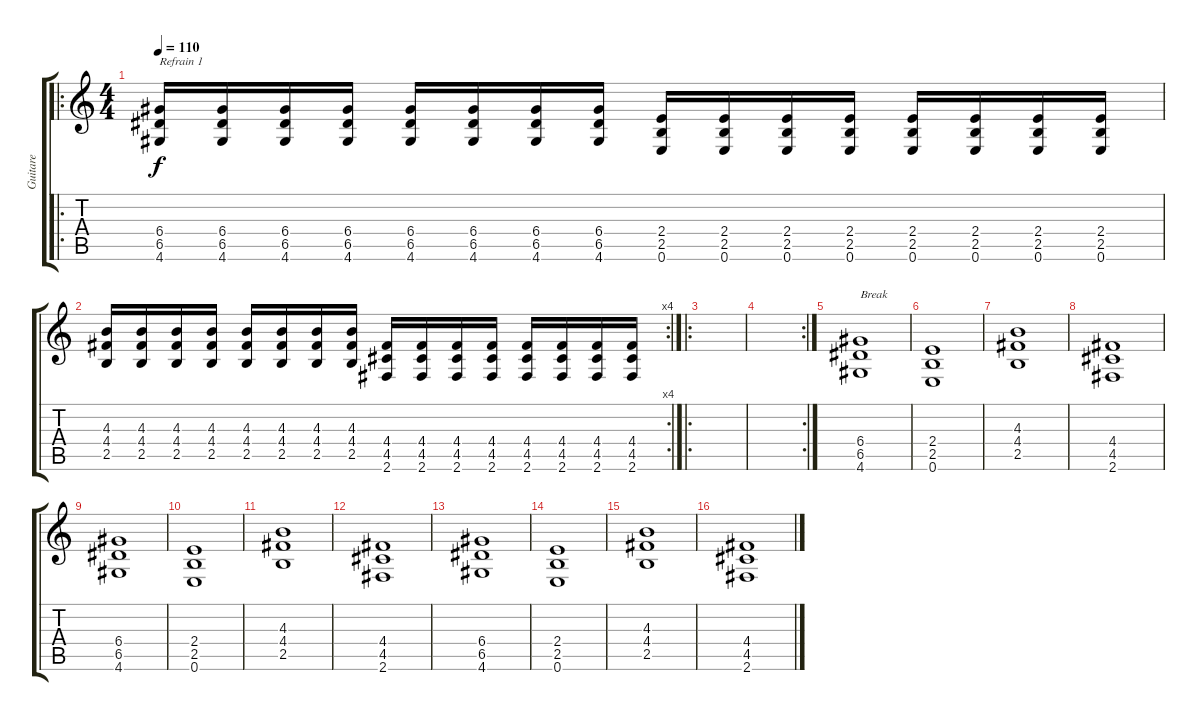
\track ("Guitare " "Guitare ") {instrument overdrivenguitar}
\staff {score tabs}
\tuning (E4 B3 G3 D3 A2 E2) {hide}
\ro
\ts (4 4)
\tempo 110
\clef g2
\ks c
(6.4 6.5 4.6).16{txt "Refrain 1" dy f} (6.4 6.5 4.6).16 (6.4 6.5 4.6).16 (6.4 6.5 4.6).16 (6.4 6.5 4.6).16 (6.4 6.5 4.6).16 (6.4 6.5 4.6).16 (6.4 6.5 4.6).16 (2.4 2.5 0.6).16 (2.4 2.5 0.6).16 (2.4 2.5 0.6).16 (2.4 2.5 0.6).16 (2.4 2.5 0.6).16 (2.4 2.5 0.6).16 (2.4 2.5 0.6).16 (2.4 2.5 0.6).16 |
\rc 4
(4.3 4.4 2.5).16 (4.3 4.4 2.5).16 (4.3 4.4 2.5).16 (4.3 4.4 2.5).16 (4.3 4.4 2.5).16 (4.3 4.4 2.5).16 (4.3 4.4 2.5).16 (4.3 4.4 2.5).16 (4.4 4.5 2.6).16 (4.4 4.5 2.6).16 (4.4 4.5 2.6).16 (4.4 4.5 2.6).16 (4.4 4.5 2.6).16 (4.4 4.5 2.6).16 (4.4 4.5 2.6).16 (4.4 4.5 2.6).16 |
\ro
|
\rc 2
|
(6.4 6.5 4.6).1{txt "Break"} |
(2.4 2.5 0.6).1 |
(4.3 4.4 2.5).1 |
(4.4 4.5 2.6).1 |
(6.4 6.5 4.6).1 |
(2.4 2.5 0.6).1 |
(4.3 4.4 2.5).1 |
(4.4 4.5 2.6).1 |
(6.4 6.5 4.6).1 |
(2.4 2.5 0.6).1 |
(4.3 4.4 2.5).1 |
(4.4 4.5 2.6).1
